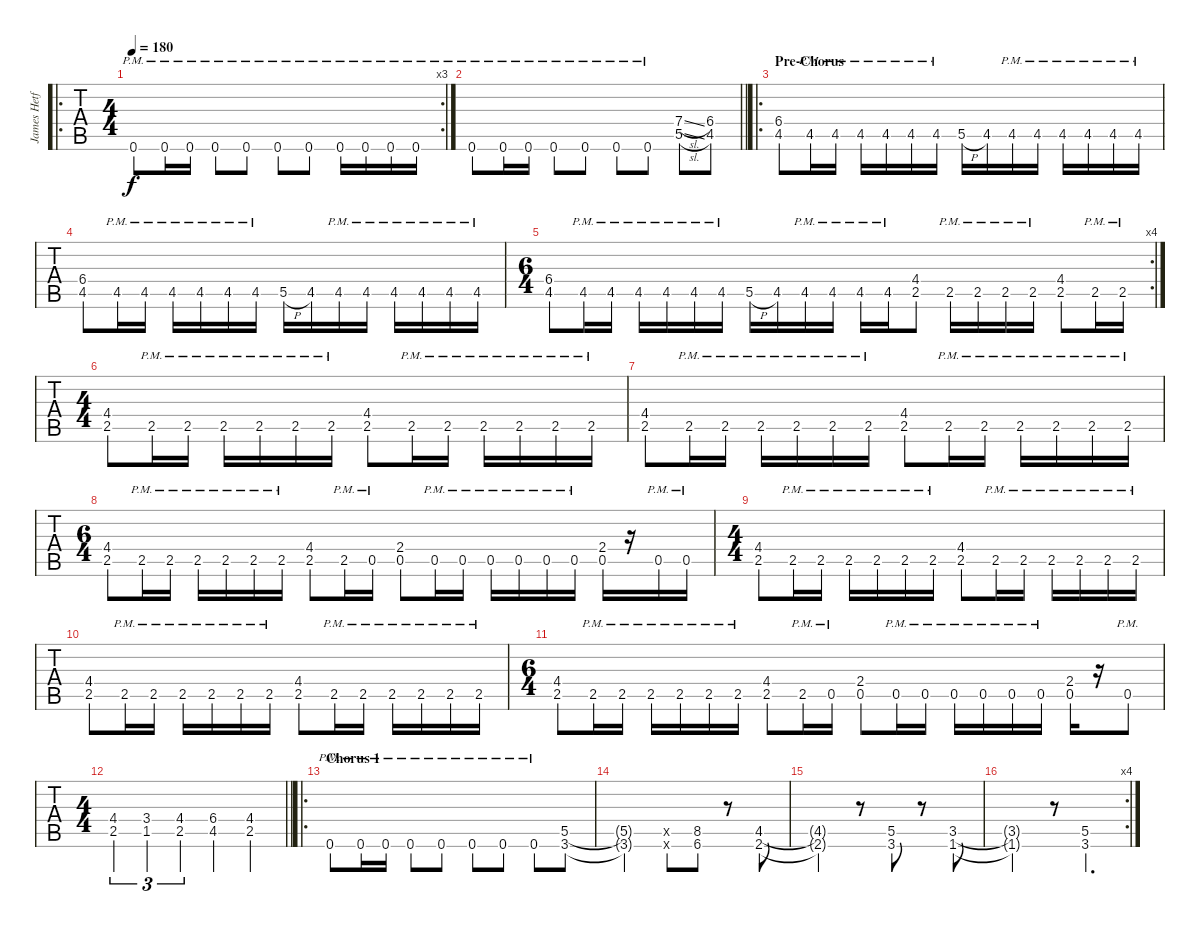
\track ("James Hetfield" "James Hetf") {instrument distortionguitar}
\staff {tabs}
\tuning (E4 B3 G3 D3 A2 E2) {hide}
\ro
\rc 3
\ts (4 4)
\tempo 180
\clef g2
\ks c
0.6{pm}.8{dy f} 0.6{pm}.16 0.6{pm}.16 0.6{pm}.8 0.6{pm}.8 0.6{pm}.8 0.6{pm}.8 0.6{pm}.16 0.6{pm}.16 0.6{pm}.16 0.6{pm}.16 |
\barLineRight lightlight
0.6{pm}.8 0.6{pm}.16 0.6{pm}.16 0.6{pm}.8 0.6{pm}.8 0.6{pm}.8 0.6{pm}.8 (7.4{sl} 5.5{sl}).8 (6.4 4.5).8 |
\ro
\section ("" "Pre-Chorus")
(6.4 4.5).8 4.5{pm}.16 4.5{pm}.16 4.5{pm}.16 4.5{pm}.16 4.5{pm}.16 4.5{pm}.16 5.5{h}.16 4.5.16 4.5{pm}.16 4.5{pm}.16 4.5{pm}.16 4.5{pm}.16 4.5{pm}.16 4.5{pm}.16 |
(6.4 4.5).8 4.5{pm}.16 4.5{pm}.16 4.5{pm}.16 4.5{pm}.16 4.5{pm}.16 4.5{pm}.16 5.5{h}.16 4.5.16 4.5{pm}.16 4.5{pm}.16 4.5{pm}.16 4.5{pm}.16 4.5{pm}.16 4.5{pm}.16 |
\rc 4
\ts (6 4)
(6.4 4.5).8 4.5{pm}.16 4.5{pm}.16 4.5{pm}.16 4.5{pm}.16 4.5{pm}.16 4.5{pm}.16 5.5{h}.16 4.5.16 4.5{pm}.16 4.5{pm}.16 4.5{pm}.16 4.5{pm}.16 (4.4 2.5).8 2.5{pm}.16 2.5{pm}.16 2.5{pm}.16 2.5{pm}.16 (4.4 2.5).8 2.5{pm}.16 2.5{pm}.16 |
\ts (4 4)
(4.4 2.5).8 2.5{pm}.16 2.5{pm}.16 2.5{pm}.16 2.5{pm}.16 2.5{pm}.16 2.5{pm}.16 (4.4 2.5).8 2.5{pm}.16 2.5{pm}.16 2.5{pm}.16 2.5{pm}.16 2.5{pm}.16 2.5{pm}.16 |
(4.4 2.5).8 2.5{pm}.16 2.5{pm}.16 2.5{pm}.16 2.5{pm}.16 2.5{pm}.16 2.5{pm}.16 (4.4 2.5).8 2.5{pm}.16 2.5{pm}.16 2.5{pm}.16 2.5{pm}.16 2.5{pm}.16 2.5{pm}.16 |
\ts (6 4)
(4.4 2.5).8 2.5{pm}.16 2.5{pm}.16 2.5{pm}.16 2.5{pm}.16 2.5{pm}.16 2.5{pm}.16 (4.4 2.5).8 2.5{pm}.16 0.5{pm}.16 (2.4 0.5).8 0.5{pm}.16 0.5{pm}.16 0.5{pm}.16 0.5{pm}.16 0.5{pm}.16 0.5{pm}.16 (2.4 0.5).16 r.16 0.5{pm}.16 0.5{pm}.16 |
\ts (4 4)
(4.4 2.5).8 2.5{pm}.16 2.5{pm}.16 2.5{pm}.16 2.5{pm}.16 2.5{pm}.16 2.5{pm}.16 (4.4 2.5).8 2.5{pm}.16 2.5{pm}.16 2.5{pm}.16 2.5{pm}.16 2.5{pm}.16 2.5{pm}.16 |
(4.4 2.5).8 2.5{pm}.16 2.5{pm}.16 2.5{pm}.16 2.5{pm}.16 2.5{pm}.16 2.5{pm}.16 (4.4 2.5).8 2.5{pm}.16 2.5{pm}.16 2.5{pm}.16 2.5{pm}.16 2.5{pm}.16 2.5{pm}.16 |
\ts (6 4)
(4.4 2.5).8 2.5{pm}.16 2.5{pm}.16 2.5{pm}.16 2.5{pm}.16 2.5{pm}.16 2.5{pm}.16 (4.4 2.5).8 2.5{pm}.16 0.5{pm}.16 (2.4 0.5).8 0.5{pm}.16 0.5{pm}.16 0.5{pm}.16 0.5{pm}.16 0.5{pm}.16 0.5{pm}.16 (2.4 0.5).16 r.16 0.5{pm}.8 |
\ts (4 4)
\barLineRight lightlight
(4.4 2.5).4{tu (3 2)} (3.4 1.5).4{tu (3 2)} (4.4 2.5).4{tu (3 2)} (6.4 4.5).4 (4.4 2.5).4 |
\ro
\section ("" "Chorus 1")
0.6{pm}.8 0.6{pm}.16 0.6{pm}.16 0.6{pm}.8 0.6{pm}.8 0.6{pm}.8 0.6{pm}.8 0.6{pm}.8 (5.5 3.6).8 |
(5.5{t} 3.6{t}).2 (5.5{x} 3.6{x}).8 (8.5 6.6).8 r.8 (4.5 2.6).8 |
(4.5{t} 2.6{t}).2 r.8 (5.5 3.6).8 r.8 (3.5 1.6).8 |
\rc 4
(3.5{t} 1.6{t}).2 r.8 (5.5 3.6).4{d}
